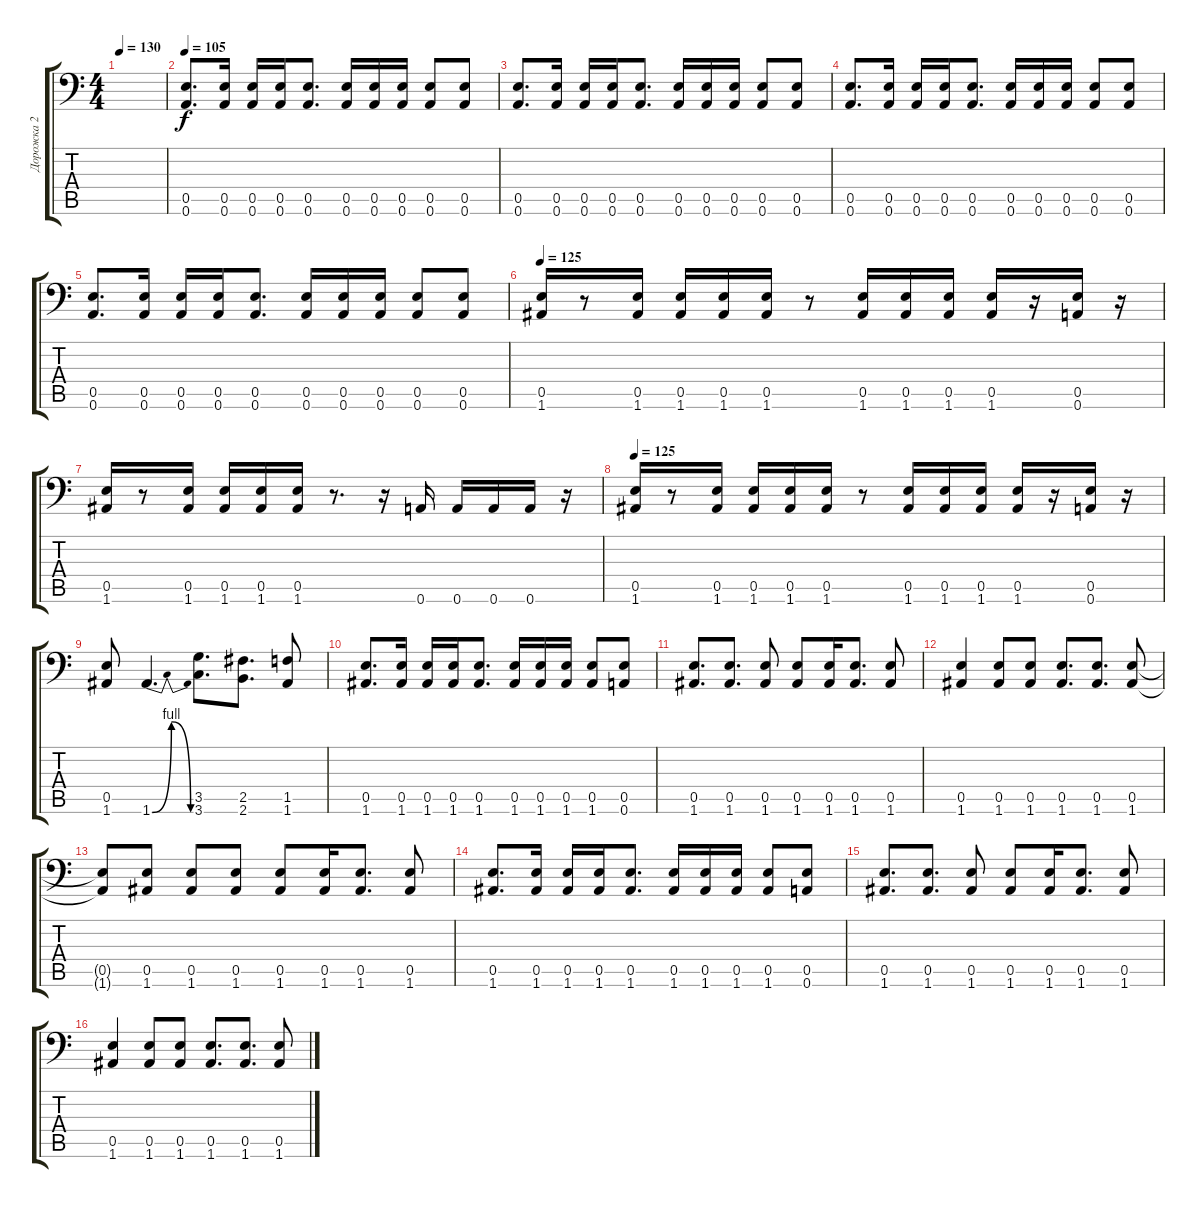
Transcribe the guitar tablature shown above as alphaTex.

\track ("Дорожка 2" "Дорожка 2") {instrument distortionguitar}
\staff {score tabs}
\tuning (B3 Gb3 D3 A2 E2 A1) {hide}
\ts (4 4)
\tempo 130
\clef f4
\ks c
|
\tempo 105
(0.5 0.6).8{d} (0.5 0.6).16 (0.5 0.6).16 (0.5 0.6).16 (0.5 0.6).8{d} (0.5 0.6).16 (0.5 0.6).16 (0.5 0.6).16 (0.5 0.6).8 (0.5 0.6).8 |
(0.5 0.6).8{d} (0.5 0.6).16 (0.5 0.6).16 (0.5 0.6).16 (0.5 0.6).8{d} (0.5 0.6).16 (0.5 0.6).16 (0.5 0.6).16 (0.5 0.6).8 (0.5 0.6).8 |
(0.5 0.6).8{d} (0.5 0.6).16 (0.5 0.6).16 (0.5 0.6).16 (0.5 0.6).8{d} (0.5 0.6).16 (0.5 0.6).16 (0.5 0.6).16 (0.5 0.6).8 (0.5 0.6).8 |
(0.5 0.6).8{d} (0.5 0.6).16 (0.5 0.6).16 (0.5 0.6).16 (0.5 0.6).8{d} (0.5 0.6).16 (0.5 0.6).16 (0.5 0.6).16 (0.5 0.6).8 (0.5 0.6).8 |
\tempo 125
(0.5 1.6).16 r.8 (0.5 1.6).16 (0.5 1.6).16 (0.5 1.6).16 (0.5 1.6).16 r.8 (0.5 1.6).16 (0.5 1.6).16 (0.5 1.6).16 (0.5 1.6).16 r.16 (0.5 0.6).16 r.16 |
(0.5 1.6).16 r.8 (0.5 1.6).16 (0.5 1.6).16 (0.5 1.6).16 (0.5 1.6).16 r.8{d} r.16 0.6.16 0.6.16 0.6.16 0.6.16 r.16 |
\tempo 125
(0.5 1.6).16 r.8 (0.5 1.6).16 (0.5 1.6).16 (0.5 1.6).16 (0.5 1.6).16 r.8 (0.5 1.6).16 (0.5 1.6).16 (0.5 1.6).16 (0.5 1.6).16 r.16 (0.5 0.6).16 r.16 |
(0.5 1.6).8 1.6{be (bendrelease 0 0 8 4 8 4 60 0)}.4{d} (3.5 3.6).8{d} (2.5 2.6).8{d} (1.5 1.6).8 |
(0.5 1.6).8{d} (0.5 1.6).16 (0.5 1.6).16 (0.5 1.6).16 (0.5 1.6).8{d} (0.5 1.6).16 (0.5 1.6).16 (0.5 1.6).16 (0.5 1.6).8 (0.5 0.6).8 |
(0.5 1.6).8{d} (0.5 1.6).8{d} (0.5 1.6).8 (0.5 1.6).8 (0.5 1.6).16 (0.5 1.6).8{d} (0.5 1.6).8 |
(0.5 1.6).4 (0.5 1.6).8 (0.5 1.6).8 (0.5 1.6).8{d} (0.5 1.6).8{d} (0.5 1.6).8 |
(0.5{t} 1.6{t}).8 (0.5 1.6).8 (0.5 1.6).8 (0.5 1.6).8 (0.5 1.6).8 (0.5 1.6).16 (0.5 1.6).8{d} (0.5 1.6).8 |
(0.5 1.6).8{d} (0.5 1.6).16 (0.5 1.6).16 (0.5 1.6).16 (0.5 1.6).8{d} (0.5 1.6).16 (0.5 1.6).16 (0.5 1.6).16 (0.5 1.6).8 (0.5 0.6).8 |
(0.5 1.6).8{d} (0.5 1.6).8{d} (0.5 1.6).8 (0.5 1.6).8 (0.5 1.6).16 (0.5 1.6).8{d} (0.5 1.6).8 |
(0.5 1.6).4 (0.5 1.6).8 (0.5 1.6).8 (0.5 1.6).8{d} (0.5 1.6).8{d} (0.5 1.6).8
